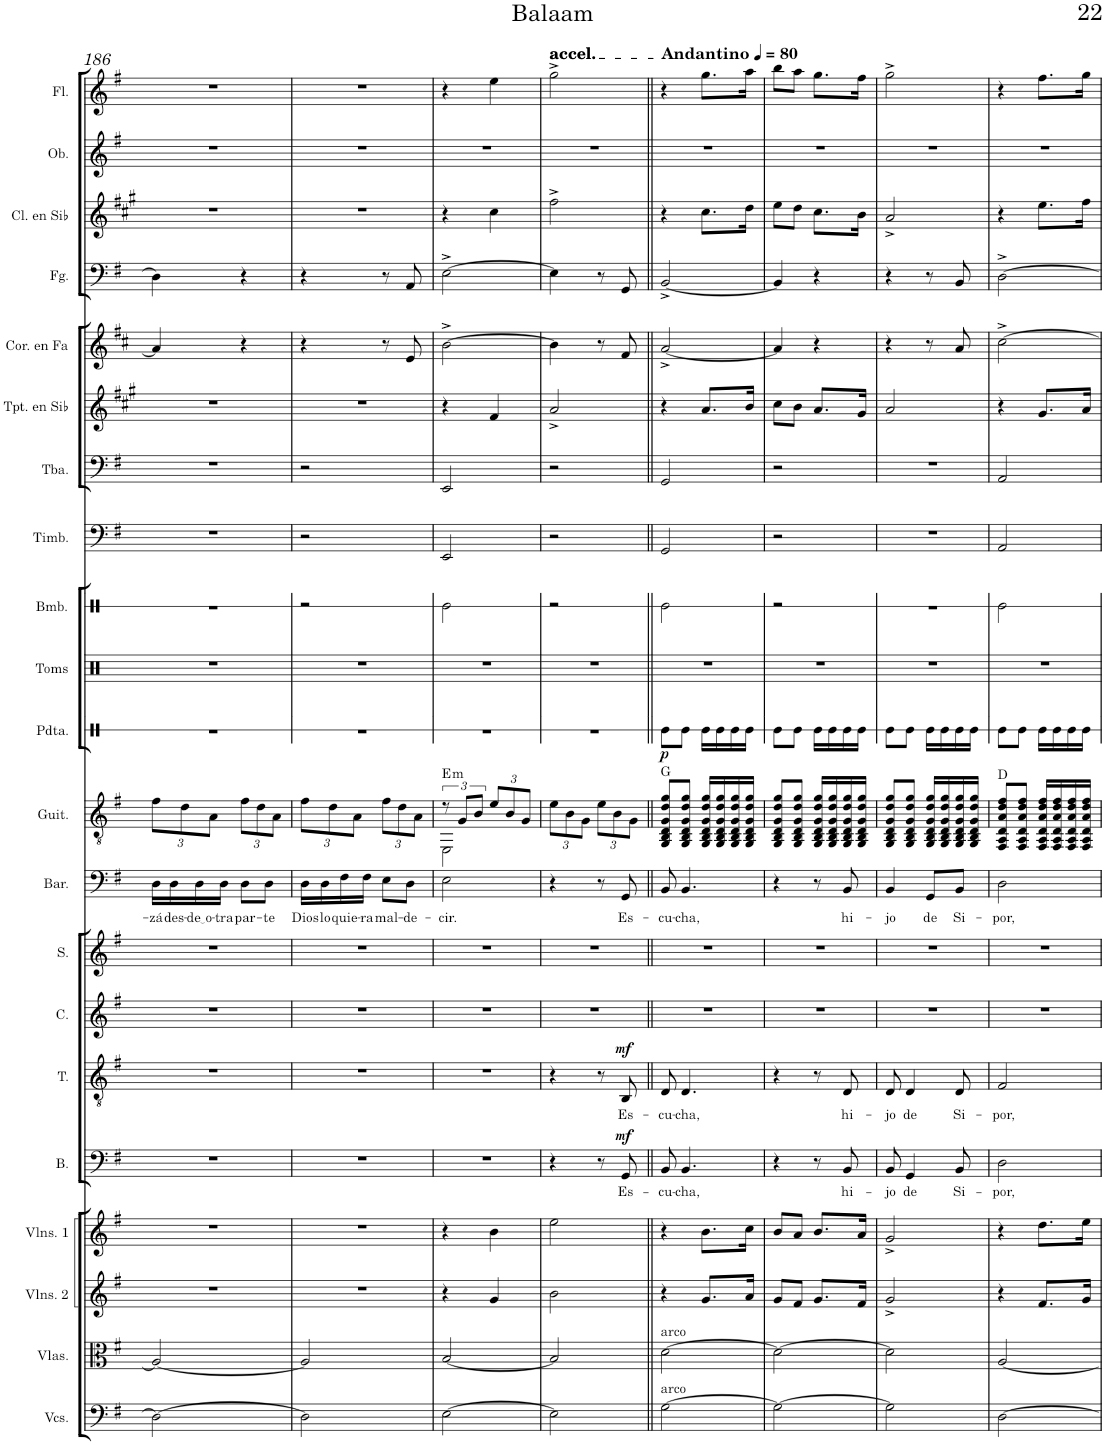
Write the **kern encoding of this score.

**kern	**kern	**kern	**kern	**kern	**text	**dynam	**kern	**text	**dynam	**kern	**kern	**kern	**text	**kern	**harte	**kern	**dynam	**kern	**kern	**kern	**kern	**kern	**kern	**kern	**kern	**kern	**kern
*part21	*part20	*part19	*part18	*part17	*part17	*part17	*part16	*part16	*part16	*part15	*part14	*part13	*part13	*part12	*part12	*part11	*part11	*part10	*part9	*part8	*part7	*part6	*part5	*part4	*part3	*part2	*part1
*staff21	*staff20	*staff19	*staff18	*staff17	*staff17	*staff17	*staff16	*staff16	*staff16	*staff15	*staff14	*staff13	*staff13	*staff12	*	*staff11	*staff11	*staff10	*staff9	*staff8	*staff7	*staff6	*staff5	*staff4	*staff3	*staff2	*staff1
*I"Violonchelos	*I"Violas	*I"Violines 2	*I"Violines 1	*I"Bajo	*	*	*I"Tenor	*	*	*I"Contralto	*I"Soprano	*I"Barítono	*	*I"Guitarra clásica	*	*I"Pandereta	*	*I"Toms	*I"Bombo	*I"Timbales	*I"Tuba	*I"Trompeta en Sib	*I"Trompa en Fa	*I"Fagot	*I"Clarinete en Sib	*I"Oboe	*I"Flauta
*I'Vcs.	*I'Vlas.	*I'Vlns. 2	*I'Vlns. 1	*I'B.	*	*	*I'T.	*	*	*I'C.	*I'S.	*I'Bar.	*	*I'Guit.	*	*I'Pdta.	*	*I'Toms	*I'Bmb.	*I'Timb.	*I'Tba.	*I'Tpt. en Sib	*	*I'Fg.	*I'Cl. en Sib	*I'Ob.	*I'Fl.
!!LO:PB:g=z
*clefF4	*clefC3	*clefG2	*clefG2	*clefF4	*	*	*clefGv2	*	*	*clefG2	*clefG2	*clefF4	*	*clefGv2	*	*clefX	*	*clefX	*clefX	*clefF4	*clefF4	*clefG2	*clefG2	*clefF4	*clefG2	*clefG2	*clefG2
*	*	*	*	*	*	*	*	*	*	*	*	*	*	*	*	*	*	*	*	*	*	*Trd1c2	*Trd4c7	*	*Trd1c2	*	*
*k[f#]	*k[f#]	*k[f#]	*k[f#]	*k[f#]	*	*	*k[f#]	*	*	*k[f#]	*k[f#]	*k[f#]	*	*k[f#]	*	*k[]	*	*k[]	*k[]	*k[f#]	*k[f#]	*k[f#c#g#]	*k[f#c#]	*k[f#]	*k[f#c#g#]	*k[f#]	*k[f#]
*M2/4	*M2/4	*M2/4	*M2/4	*M2/4	*	*	*M2/4	*	*	*M2/4	*M2/4	*M2/4	*	*M2/4	*	*M2/4	*	*M2/4	*M2/4	*M2/4	*M2/4	*M2/4	*M2/4	*M2/4	*M2/4	*M2/4	*M2/4
=186	=186	=186	=186	=186	=186	=186	=186	=186	=186	=186	=186	=186	=186	=186	=186	=186	=186	=186	=186	=186	=186	=186	=186	=186	=186	=186	=186
!	!	!	!	!	!	!	!	!	!	!	!	!	!LO:LY:b	!	!	!	!	!	!	!	!	!	!	!	!	!	!
*	*	*	*	*	*	*	*	*	*	*	*	*	*	*Xbrackettup	*	*	*	*	*	*	*	*	*	*	*	*	*
2D\_	2A/_	2r	2r	2r	.	.	2r	.	.	2r	2r	16D\LL	-zá	12f#\L	.	2r	.	2r	2r	2r	2r	2r	4a/]	4D\]	2r	2r	2r
!	!	!	!	!	!	!	!	!	!	!	!	!	!LO:LY:b	!	!	!	!	!	!	!	!	!	!	!	!	!	!
.	.	.	.	.	.	.	.	.	.	.	.	16D\	des-	.	.	.	.	.	.	.	.	.	.	.	.	.	.
.	.	.	.	.	.	.	.	.	.	.	.	.	.	12d\	.	.	.	.	.	.	.	.	.	.	.	.	.
!	!	!	!	!	!	!	!	!	!	!	!	!	!LO:LY:b	!	!	!	!	!	!	!	!	!	!	!	!	!	!
.	.	.	.	.	.	.	.	.	.	.	.	16D\	de o	.	.	.	.	.	.	.	.	.	.	.	.	.	.
.	.	.	.	.	.	.	.	.	.	.	.	.	.	12A\J	.	.	.	.	.	.	.	.	.	.	.	.	.
!	!	!	!	!	!	!	!	!	!	!	!	!	!LO:LY:b	!	!	!	!	!	!	!	!	!	!	!	!	!	!
.	.	.	.	.	.	.	.	.	.	.	.	16D\JJ	-tra	.	.	.	.	.	.	.	.	.	.	.	.	.	.
!	!	!	!	!	!	!	!	!	!	!	!	!	!LO:LY:b	!	!	!	!	!	!	!	!	!	!	!	!	!	!
.	.	.	.	.	.	.	.	.	.	.	.	8D\L	par-	12f#\L	.	.	.	.	.	.	.	.	4r	4r	.	.	.
.	.	.	.	.	.	.	.	.	.	.	.	.	.	12d\	.	.	.	.	.	.	.	.	.	.	.	.	.
!	!	!	!	!	!	!	!	!	!	!	!	!	!LO:LY:b	!	!	!	!	!	!	!	!	!	!	!	!	!	!
.	.	.	.	.	.	.	.	.	.	.	.	8D\J	-te	.	.	.	.	.	.	.	.	.	.	.	.	.	.
.	.	.	.	.	.	.	.	.	.	.	.	.	.	12A\J	.	.	.	.	.	.	.	.	.	.	.	.	.
=187	=187	=187	=187	=187	=187	=187	=187	=187	=187	=187	=187	=187	=187	=187	=187	=187	=187	=187	=187	=187	=187	=187	=187	=187	=187	=187	=187
!	!	!	!	!	!	!	!	!	!	!	!	!	!LO:LY:b	!	!	!	!	!	!	!	!	!	!	!	!	!	!
2D\]	2A/]	2r	2r	2r	.	.	2r	.	.	2r	2r	16D\LL	Dios	12f#\L	.	2r	.	2r	2r	2r	2r	2r	4r	4r	2r	2r	2r
!	!	!	!	!	!	!	!	!	!	!	!	!	!LO:LY:b	!	!	!	!	!	!	!	!	!	!	!	!	!	!
.	.	.	.	.	.	.	.	.	.	.	.	16D\	lo	.	.	.	.	.	.	.	.	.	.	.	.	.	.
.	.	.	.	.	.	.	.	.	.	.	.	.	.	12d\	.	.	.	.	.	.	.	.	.	.	.	.	.
!	!	!	!	!	!	!	!	!	!	!	!	!	!LO:LY:b	!	!	!	!	!	!	!	!	!	!	!	!	!	!
.	.	.	.	.	.	.	.	.	.	.	.	16F#\	quie-	.	.	.	.	.	.	.	.	.	.	.	.	.	.
.	.	.	.	.	.	.	.	.	.	.	.	.	.	12A\J	.	.	.	.	.	.	.	.	.	.	.	.	.
!	!	!	!	!	!	!	!	!	!	!	!	!	!LO:LY:b	!	!	!	!	!	!	!	!	!	!	!	!	!	!
.	.	.	.	.	.	.	.	.	.	.	.	16F#\JJ	-ra	.	.	.	.	.	.	.	.	.	.	.	.	.	.
!	!	!	!	!	!	!	!	!	!	!	!	!	!LO:LY:b	!	!	!	!	!	!	!	!	!	!	!	!	!	!
.	.	.	.	.	.	.	.	.	.	.	.	8E\L	mal-	12f#\L	.	.	.	.	.	.	.	.	8r	8r	.	.	.
.	.	.	.	.	.	.	.	.	.	.	.	.	.	12d\	.	.	.	.	.	.	.	.	.	.	.	.	.
!	!	!	!	!	!	!	!	!	!	!	!	!	!LO:LY:b	!	!	!	!	!	!	!	!	!	!	!	!	!	!
.	.	.	.	.	.	.	.	.	.	.	.	8D\J	-de-	.	.	.	.	.	.	.	.	.	8e/	8AA/	.	.	.
.	.	.	.	.	.	.	.	.	.	.	.	.	.	12A\J	.	.	.	.	.	.	.	.	.	.	.	.	.
=188	=188	=188	=188	=188	=188	=188	=188	=188	=188	=188	=188	=188	=188	=188	=188	=188	=188	=188	=188	=188	=188	=188	=188	=188	=188	=188	=188
!	!	!	!	!	!	!	!	!	!	!	!	!	!LO:LY:b	!	!	!	!	!	!	!	!	!	!	!	!	!	!
*	*	*	*	*	*	*	*	*	*	*	*	*	*	*brackettup	*	*	*	*	*	*	*	*	*	*	*	*	*
*	*	*	*	*	*	*	*	*	*	*	*	*	*	*^	*	*	*	*	*	*	*	*	*	*	*	*	*
!	!	!	!	!	!	!	!	!	!	!	!	!	!	!	!	!LO:H:kt=m	!	!	!	!	!	!	!	!	!	!	!	!
[2E\	[2B/	4r	4r	2r	.	.	2r	.	.	2r	2r	2E\	-cir.	12r	2EE\	E:min	2r	.	2r	2Re\	2EE/	2EE/	4r	[2b^\	[2E^\	4r	2r	4r
.	.	.	.	.	.	.	.	.	.	.	.	.	.	12G/L	.	.	.	.	.	.	.	.	.	.	.	.	.	.
.	.	.	.	.	.	.	.	.	.	.	.	.	.	12B/J	.	.	.	.	.	.	.	.	.	.	.	.	.	.
*	*	*	*	*	*	*	*	*	*	*	*	*	*	*Xbrackettup	*	*	*	*	*	*	*	*	*	*	*	*	*	*
.	.	4g/	4b\	.	.	.	.	.	.	.	.	.	.	12e/L	.	.	.	.	.	.	.	.	4f#/	.	.	4cc#\	.	4ee\
.	.	.	.	.	.	.	.	.	.	.	.	.	.	12B/	.	.	.	.	.	.	.	.	.	.	.	.	.	.
.	.	.	.	.	.	.	.	.	.	.	.	.	.	12G/J	.	.	.	.	.	.	.	.	.	.	.	.	.	.
*	*	*	*	*	*	*	*	*	*	*	*	*	*	*v	*v	*	*	*	*	*	*	*	*	*	*	*	*	*
=189	=189	=189	=189	=189	=189	=189	=189	=189	=189	=189	=189	=189	=189	=189	=189	=189	=189	=189	=189	=189	=189	=189	=189	=189	=189	=189	=189
!	!	!	!	!	!	!	!	!	!	!	!	!	!	!	!	!	!	!	!	!	!	!	!	!	!	!	!LO:TX:a:t=accel.
!	!	!	!	!	!	!	!	!	!	!	!	!	!	!	!	!	!	!	!	!	!	!	!	!	!	!	!LO:TX:a:t=accel.
2E\]	2B/]	2b\	2ee\	4r	.	.	4r	.	.	2r	2r	4r	.	12e\L	.	2r	.	2r	2r	2r	2r	2a^/	4b\]	4E\]	2ff#^\	2r	2gg^\
.	.	.	.	.	.	.	.	.	.	.	.	.	.	12B\	.	.	.	.	.	.	.	.	.	.	.	.	.
.	.	.	.	.	.	.	.	.	.	.	.	.	.	12G\J	.	.	.	.	.	.	.	.	.	.	.	.	.
.	.	.	.	8r	.	.	8r	.	.	.	.	8r	.	12e\L	.	.	.	.	.	.	.	.	8r	8r	.	.	.
.	.	.	.	.	.	.	.	.	.	.	.	.	.	12B\	.	.	.	.	.	.	.	.	.	.	.	.	.
!	!	!	!	!	!LO:LY:b	!LO:DY:a	!	!LO:LY:b	!LO:DY:a	!	!	!	!LO:LY:b	!	!	!	!	!	!	!	!	!	!	!	!	!	!
.	.	.	.	8GG/	Es-	mf	8BB/	Es-	mf	.	.	8GG/	Es-	.	.	.	.	.	.	.	.	.	8f#/	8GG/	.	.	.
.	.	.	.	.	.	.	.	.	.	.	.	.	.	12G\J	.	.	.	.	.	.	.	.	.	.	.	.	.
=190||	=190||	=190||	=190||	=190||	=190||	=190||	=190||	=190||	=190||	=190||	=190||	=190||	=190||	=190||	=190||	=190||	=190||	=190||	=190||	=190||	=190||	=190||	=190||	=190||	=190||	=190||	=190||
*	*	*	*	*	*	*	*	*	*	*	*	*	*	*	*	*	*	*	*	*	*	*	*	*	*	*	*MM80
!	!	!	!	!	!	!	!	!	!	!	!	!	!	!	!	!	!	!	!	!	!	!	!	!	!	!	!LO:TX:a:B:t=Andantino
!	!LO:TX:a:t=arco	!	!	!	!	!	!	!	!	!	!	!	!	!	!	!	!	!	!	!	!	!	!	!	!	!	!
!LO:TX:a:t=arco	!	!	!	!	!	!	!	!	!	!	!	!	!	!	!	!	!	!	!	!	!	!	!	!	!	!	!
!	!	!	!	!	!LO:LY:b	!	!	!LO:LY:b	!	!	!	!	!LO:LY:b	!	!	!	!LO:DY:b	!	!	!	!	!	!	!	!	!	!
[2G\	[2d\	4r	4r	8BB/	-cu-	.	8D/	-cu-	.	2r	2r	8BB/	-cu-	8GG/ 8BB/ 8D/ 8G/ 8d/ 8g/L	G:maj	8Re\L	p	2r	2Re\	2GG/	2GG/	4r	[2a^/	[2BB^/	4r	2r	4r
!	!	!	!	!	!LO:LY:b	!	!	!LO:LY:b	!	!	!	!	!LO:LY:b	!	!	!	!	!	!	!	!	!	!	!	!	!	!
.	.	.	.	4.BB/	-cha,	.	4.D/	-cha,	.	.	.	4.BB/	-cha,	8GG/ 8BB/ 8D/ 8G/ 8d/ 8g/J	.	8Re\J	.	.	.	.	.	.	.	.	.	.	.
.	.	8.g/L	8.b\L	.	.	.	.	.	.	.	.	.	.	16GG/ 16BB/ 16D/ 16G/ 16d/ 16g/LL	.	16Re\LL	.	.	.	.	.	8.a/L	.	.	8.cc#\L	.	8.gg\L
.	.	.	.	.	.	.	.	.	.	.	.	.	.	16GG/ 16BB/ 16D/ 16G/ 16d/ 16g/	.	16Re\	.	.	.	.	.	.	.	.	.	.	.
.	.	.	.	.	.	.	.	.	.	.	.	.	.	16GG/ 16BB/ 16D/ 16G/ 16d/ 16g/	.	16Re\	.	.	.	.	.	.	.	.	.	.	.
.	.	16a/Jk	16cc\Jk	.	.	.	.	.	.	.	.	.	.	16GG/ 16BB/ 16D/ 16G/ 16d/ 16g/JJ	.	16Re\JJ	.	.	.	.	.	16b/Jk	.	.	16dd\Jk	.	16aa\Jk
=191	=191	=191	=191	=191	=191	=191	=191	=191	=191	=191	=191	=191	=191	=191	=191	=191	=191	=191	=191	=191	=191	=191	=191	=191	=191	=191	=191
2G\_	2d\_	8g/L	8b/L	4r	.	.	4r	.	.	2r	2r	4r	.	8GG/ 8BB/ 8D/ 8G/ 8d/ 8g/L	.	8Re\L	.	2r	2r	2r	2r	8cc#\L	4a/]	4BB/]	8ee\L	2r	8bb\L
.	.	8f#/J	8a/J	.	.	.	.	.	.	.	.	.	.	8GG/ 8BB/ 8D/ 8G/ 8d/ 8g/J	.	8Re\J	.	.	.	.	.	8b\J	.	.	8dd\J	.	8aa\J
.	.	8.g/L	8.b/L	8r	.	.	8r	.	.	.	.	8r	.	16GG/ 16BB/ 16D/ 16G/ 16d/ 16g/LL	.	16Re\LL	.	.	.	.	.	8.a/L	4r	4r	8.cc#\L	.	8.gg\L
.	.	.	.	.	.	.	.	.	.	.	.	.	.	16GG/ 16BB/ 16D/ 16G/ 16d/ 16g/	.	16Re\	.	.	.	.	.	.	.	.	.	.	.
!	!	!	!	!	!LO:LY:b	!	!	!LO:LY:b	!	!	!	!	!LO:LY:b	!	!	!	!	!	!	!	!	!	!	!	!	!	!
.	.	.	.	8BB/	hi-	.	8D/	hi-	.	.	.	8BB/	hi-	16GG/ 16BB/ 16D/ 16G/ 16d/ 16g/	.	16Re\	.	.	.	.	.	.	.	.	.	.	.
.	.	16f#/Jk	16a/Jk	.	.	.	.	.	.	.	.	.	.	16GG/ 16BB/ 16D/ 16G/ 16d/ 16g/JJ	.	16Re\JJ	.	.	.	.	.	16g#/Jk	.	.	16b\Jk	.	16ff#\Jk
=192	=192	=192	=192	=192	=192	=192	=192	=192	=192	=192	=192	=192	=192	=192	=192	=192	=192	=192	=192	=192	=192	=192	=192	=192	=192	=192	=192
!	!	!	!	!	!LO:LY:b	!	!	!LO:LY:b	!	!	!	!	!LO:LY:b	!	!	!	!	!	!	!	!	!	!	!	!	!	!
2G\]	2d\]	2g^/	2g^/	8BB/	-jo	.	8D/	-jo	.	2r	2r	4BB/	-jo	8GG/ 8BB/ 8D/ 8G/ 8d/ 8g/L	.	8Re\L	.	2r	2r	2r	2r	2a/	4r	4r	2a^/	2r	2gg^\
!	!	!	!	!	!LO:LY:b	!	!	!LO:LY:b	!	!	!	!	!	!	!	!	!	!	!	!	!	!	!	!	!	!	!
.	.	.	.	4GG/	de	.	4D/	de	.	.	.	.	.	8GG/ 8BB/ 8D/ 8G/ 8d/ 8g/J	.	8Re\J	.	.	.	.	.	.	.	.	.	.	.
!	!	!	!	!	!	!	!	!	!	!	!	!	!LO:LY:b	!	!	!	!	!	!	!	!	!	!	!	!	!	!
.	.	.	.	.	.	.	.	.	.	.	.	8GG/L	de	16GG/ 16BB/ 16D/ 16G/ 16d/ 16g/LL	.	16Re\LL	.	.	.	.	.	.	8r	8r	.	.	.
.	.	.	.	.	.	.	.	.	.	.	.	.	.	16GG/ 16BB/ 16D/ 16G/ 16d/ 16g/	.	16Re\	.	.	.	.	.	.	.	.	.	.	.
!	!	!	!	!	!LO:LY:b	!	!	!LO:LY:b	!	!	!	!	!LO:LY:b	!	!	!	!	!	!	!	!	!	!	!	!	!	!
.	.	.	.	8BB/	Si-	.	8D/	Si-	.	.	.	8BB/J	Si-	16GG/ 16BB/ 16D/ 16G/ 16d/ 16g/	.	16Re\	.	.	.	.	.	.	8a/	8BB/	.	.	.
.	.	.	.	.	.	.	.	.	.	.	.	.	.	16GG/ 16BB/ 16D/ 16G/ 16d/ 16g/JJ	.	16Re\JJ	.	.	.	.	.	.	.	.	.	.	.
=193	=193	=193	=193	=193	=193	=193	=193	=193	=193	=193	=193	=193	=193	=193	=193	=193	=193	=193	=193	=193	=193	=193	=193	=193	=193	=193	=193
!	!	!	!	!	!LO:LY:b	!	!	!LO:LY:b	!	!	!	!	!LO:LY:b	!	!	!	!	!	!	!	!	!	!	!	!	!	!
[2D\	[2A/	4r	4r	2D\	-por,	.	2F#/	-por,	.	2r	2r	2D\	-por,	8FF#/ 8AA/ 8D/ 8A/ 8d/ 8f#/L	D:maj	8Re\L	.	2r	2Re\	2AA/	2AA/	4r	[2cc#^\	[2D^\	4r	2r	4r
.	.	.	.	.	.	.	.	.	.	.	.	.	.	8FF#/ 8AA/ 8D/ 8A/ 8d/ 8f#/J	.	8Re\J	.	.	.	.	.	.	.	.	.	.	.
.	.	8.f#/L	8.dd\L	.	.	.	.	.	.	.	.	.	.	16FF#/ 16AA/ 16D/ 16A/ 16d/ 16f#/LL	.	16Re\LL	.	.	.	.	.	8.g#/L	.	.	8.ee\L	.	8.ff#\L
.	.	.	.	.	.	.	.	.	.	.	.	.	.	16FF#/ 16AA/ 16D/ 16A/ 16d/ 16f#/	.	16Re\	.	.	.	.	.	.	.	.	.	.	.
.	.	.	.	.	.	.	.	.	.	.	.	.	.	16FF#/ 16AA/ 16D/ 16A/ 16d/ 16f#/	.	16Re\	.	.	.	.	.	.	.	.	.	.	.
.	.	16g/Jk	16ee\Jk	.	.	.	.	.	.	.	.	.	.	16FF#/ 16AA/ 16D/ 16A/ 16d/ 16f#/JJ	.	16Re\JJ	.	.	.	.	.	16a/Jk	.	.	16ff#\Jk	.	16gg\Jk
=	=	=	=	=	=	=	=	=	=	=	=	=	=	=	=	=	=	=	=	=	=	=	=	=	=	=	=
*-	*-	*-	*-	*-	*-	*-	*-	*-	*-	*-	*-	*-	*-	*-	*-	*-	*-	*-	*-	*-	*-	*-	*-	*-	*-	*-	*-
